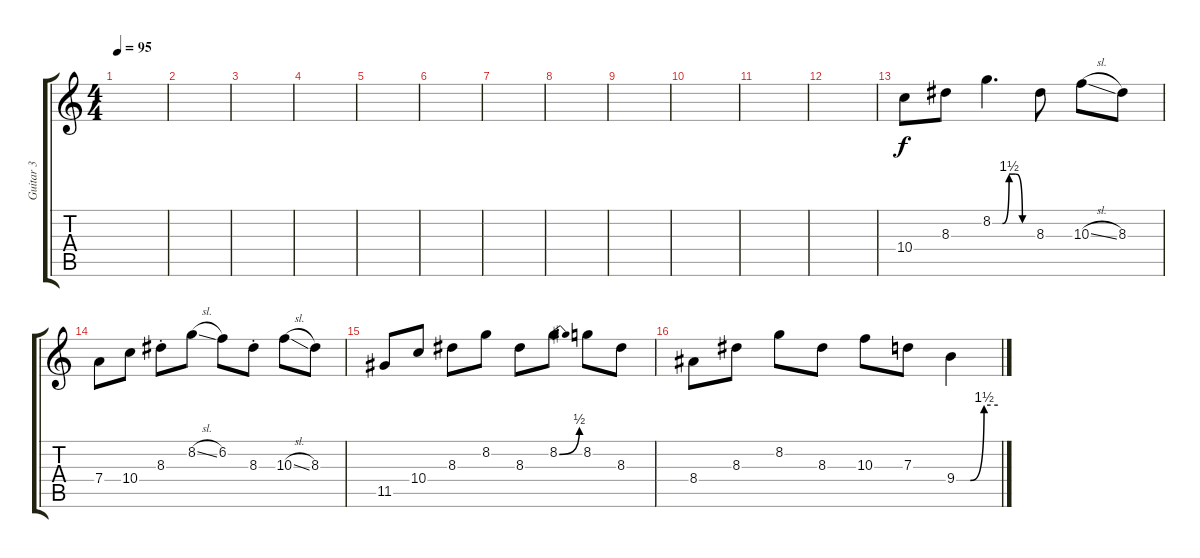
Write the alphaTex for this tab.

\track ("Guitar 3" "Guitar 3") {instrument overdrivenguitar}
\staff {score tabs}
\tuning (E4 B3 G3 D3 A2 E2) {hide}
\ts (4 4)
\tempo 95
\clef g2
\ks c
|
|
|
|
|
|
|
|
|
|
|
|
10.4.8{volume 13} 8.3.8 8.2{be (custom 0 0 15 0 25 6 35 6 45 0 60 0)}.4{d} 8.3.8 10.3{sl}.8 8.3.8 |
7.4.8 10.4.8 8.3{st}.8 8.2{sl}.8 6.2.8 8.3{st}.8 10.3{sl}.8 8.3.8 |
11.5.8 10.4.8 8.3.8 8.2.8 8.3.8 8.2{be (bend 0 0 60 2)}.8 8.2.8 8.3.8 |
8.4.8 8.3.8 8.2.8 8.3.8 10.3.8 7.3.8 9.4{be (custom 0 0 20 0 40 6 60 6)}.4
